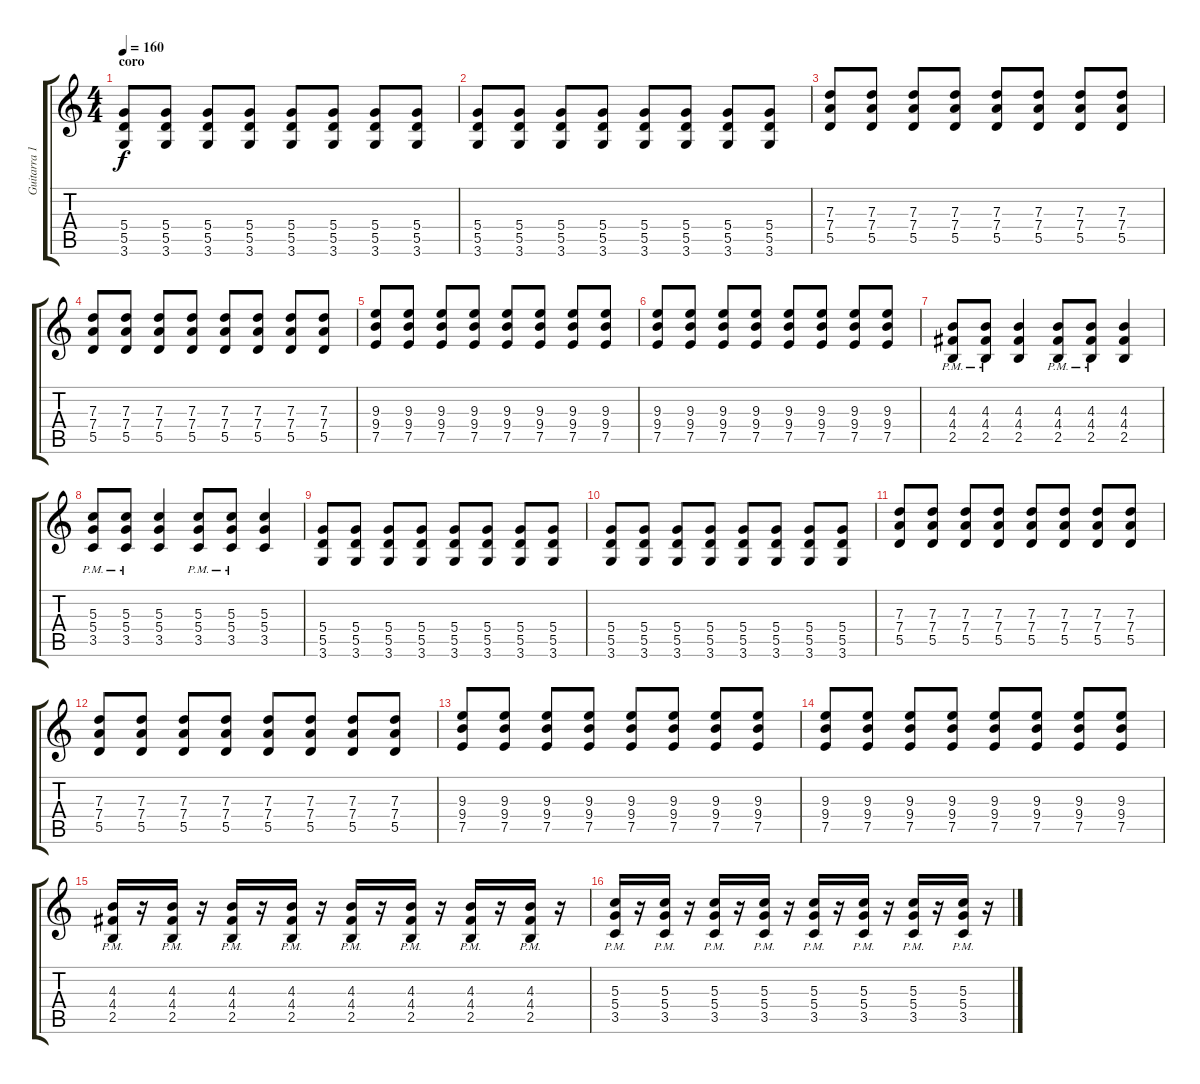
\track ("Guitarra 1" "Guitarra 1") {instrument electricguitarclean}
\staff {score tabs}
\tuning (E4 B3 G3 D3 A2 E2) {hide}
\ts (4 4)
\section ("" "coro")
\tempo 160
\clef g2
\ks c
(5.4 5.5 3.6).8{dy f} (5.4 5.5 3.6).8 (5.4 5.5 3.6).8 (5.4 5.5 3.6).8 (5.4 5.5 3.6).8 (5.4 5.5 3.6).8 (5.4 5.5 3.6).8 (5.4 5.5 3.6).8 |
(5.4 5.5 3.6).8 (5.4 5.5 3.6).8 (5.4 5.5 3.6).8 (5.4 5.5 3.6).8 (5.4 5.5 3.6).8 (5.4 5.5 3.6).8 (5.4 5.5 3.6).8 (5.4 5.5 3.6).8 |
(7.3 7.4 5.5).8 (7.3 7.4 5.5).8 (7.3 7.4 5.5).8 (7.3 7.4 5.5).8 (7.3 7.4 5.5).8 (7.3 7.4 5.5).8 (7.3 7.4 5.5).8 (7.3 7.4 5.5).8 |
(7.3 7.4 5.5).8 (7.3 7.4 5.5).8 (7.3 7.4 5.5).8 (7.3 7.4 5.5).8 (7.3 7.4 5.5).8 (7.3 7.4 5.5).8 (7.3 7.4 5.5).8 (7.3 7.4 5.5).8 |
(9.3 9.4 7.5).8 (9.3 9.4 7.5).8 (9.3 9.4 7.5).8 (9.3 9.4 7.5).8 (9.3 9.4 7.5).8 (9.3 9.4 7.5).8 (9.3 9.4 7.5).8 (9.3 9.4 7.5).8 |
(9.3 9.4 7.5).8 (9.3 9.4 7.5).8 (9.3 9.4 7.5).8 (9.3 9.4 7.5).8 (9.3 9.4 7.5).8 (9.3 9.4 7.5).8 (9.3 9.4 7.5).8 (9.3 9.4 7.5).8 |
(4.3{pm} 4.4{pm} 2.5{pm}).8 (4.3{pm} 4.4{pm} 2.5{pm}).8 (4.3 4.4 2.5).4 (4.3{pm} 4.4{pm} 2.5{pm}).8 (4.3{pm} 4.4{pm} 2.5{pm}).8 (4.3 4.4 2.5).4 |
(5.3{pm} 5.4{pm} 3.5{pm}).8 (5.3{pm} 5.4{pm} 3.5{pm}).8 (5.3 5.4 3.5).4 (5.3{pm} 5.4{pm} 3.5{pm}).8 (5.3{pm} 5.4{pm} 3.5{pm}).8 (5.3 5.4 3.5).4 |
(5.4 5.5 3.6).8 (5.4 5.5 3.6).8 (5.4 5.5 3.6).8 (5.4 5.5 3.6).8 (5.4 5.5 3.6).8 (5.4 5.5 3.6).8 (5.4 5.5 3.6).8 (5.4 5.5 3.6).8 |
(5.4 5.5 3.6).8 (5.4 5.5 3.6).8 (5.4 5.5 3.6).8 (5.4 5.5 3.6).8 (5.4 5.5 3.6).8 (5.4 5.5 3.6).8 (5.4 5.5 3.6).8 (5.4 5.5 3.6).8 |
(7.3 7.4 5.5).8 (7.3 7.4 5.5).8 (7.3 7.4 5.5).8 (7.3 7.4 5.5).8 (7.3 7.4 5.5).8 (7.3 7.4 5.5).8 (7.3 7.4 5.5).8 (7.3 7.4 5.5).8 |
(7.3 7.4 5.5).8 (7.3 7.4 5.5).8 (7.3 7.4 5.5).8 (7.3 7.4 5.5).8 (7.3 7.4 5.5).8 (7.3 7.4 5.5).8 (7.3 7.4 5.5).8 (7.3 7.4 5.5).8 |
(9.3 9.4 7.5).8 (9.3 9.4 7.5).8 (9.3 9.4 7.5).8 (9.3 9.4 7.5).8 (9.3 9.4 7.5).8 (9.3 9.4 7.5).8 (9.3 9.4 7.5).8 (9.3 9.4 7.5).8 |
(9.3 9.4 7.5).8 (9.3 9.4 7.5).8 (9.3 9.4 7.5).8 (9.3 9.4 7.5).8 (9.3 9.4 7.5).8 (9.3 9.4 7.5).8 (9.3 9.4 7.5).8 (9.3 9.4 7.5).8 |
(4.3{pm} 4.4{pm} 2.5{pm}).16 r.16 (4.3{pm} 4.4{pm} 2.5{pm}).16 r.16 (4.3{pm} 4.4{pm} 2.5{pm}).16 r.16 (4.3{pm} 4.4{pm} 2.5{pm}).16 r.16 (4.3{pm} 4.4{pm} 2.5{pm}).16 r.16 (4.3{pm} 4.4{pm} 2.5{pm}).16 r.16 (4.3{pm} 4.4{pm} 2.5{pm}).16 r.16 (4.3{pm} 4.4{pm} 2.5{pm}).16 r.16 |
(5.3{pm} 5.4{pm} 3.5{pm}).16 r.16 (5.3{pm} 5.4{pm} 3.5{pm}).16 r.16 (5.3{pm} 5.4{pm} 3.5{pm}).16 r.16 (5.3{pm} 5.4{pm} 3.5{pm}).16 r.16 (5.3{pm} 5.4{pm} 3.5{pm}).16 r.16 (5.3{pm} 5.4{pm} 3.5{pm}).16 r.16 (5.3{pm} 5.4{pm} 3.5{pm}).16 r.16 (5.3{pm} 5.4{pm} 3.5{pm}).16 r.16
